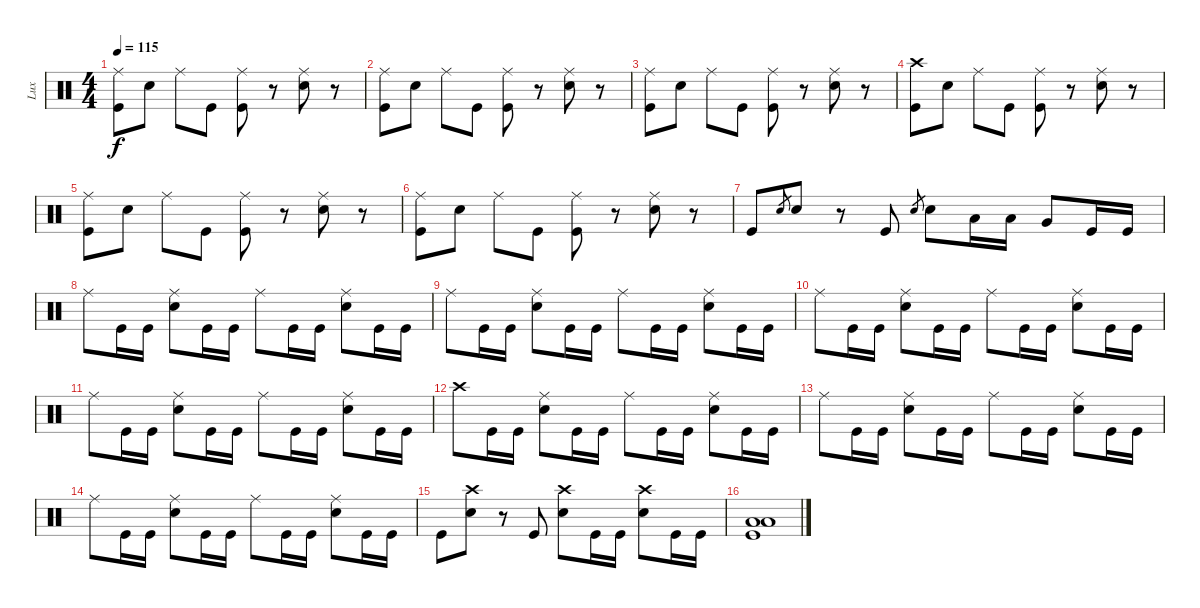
\track ("Lux" "Lux") {instrument percussion}
\staff {score}
\articulation defaults
\ts (4 4)
\tempo 115
\clef neutral
\ks c
("Ride (middle)" "Kick (hit)").8{dy f} "Snare (hit) 2".8 "Ride (middle)".8 "Kick (hit)".8 ("Ride (middle)" "Kick (hit)").8 r.8 ("Ride (middle)" "Snare (hit) 2").8 r.8 |
("Ride (middle)" "Kick (hit)").8 "Snare (hit) 2".8 "Ride (middle)".8 "Kick (hit)".8 ("Ride (middle)" "Kick (hit)").8 r.8 ("Ride (middle)" "Snare (hit) 2").8 r.8 |
("Ride (middle)" "Kick (hit)").8 "Snare (hit) 2".8 "Ride (middle)".8 "Kick (hit)".8 ("Ride (middle)" "Kick (hit)").8 r.8 ("Ride (middle)" "Snare (hit) 2").8 r.8 |
("Crash high (hit)" "Kick (hit)").8 "Snare (hit) 2".8 "Ride (middle)".8 "Kick (hit)".8 ("Ride (middle)" "Kick (hit)").8 r.8 ("Ride (middle)" "Snare (hit) 2").8 r.8 |
("Ride (middle)" "Kick (hit)").8 "Snare (hit) 2".8 "Ride (middle)".8 "Kick (hit)".8 ("Ride (middle)" "Kick (hit)").8 r.8 ("Ride (middle)" "Snare (hit) 2").8 r.8 |
("Ride (middle)" "Kick (hit)").8 "Snare (hit) 2".8 "Ride (middle)".8 "Kick (hit)".8 ("Ride (middle)" "Kick (hit)").8 r.8 ("Ride (middle)" "Snare (hit) 2").8 r.8 |
"Kick (hit)".8 "Snare (hit) 2".8{gr} "Snare (hit) 2".8 r.8 "Kick (hit)".8 "Snare (hit) 2".8{gr} "Snare (hit) 2".8 "Low Tom (hit)".16 "Low Tom (hit)".16 "Very Low Tom (hit)".8 "Kick (hit)".16 "Kick (hit)".16 |
"Ride (middle)".8 "Kick (hit)".16 "Kick (hit)".16 ("Ride (middle)" "Snare (hit) 2").8 "Kick (hit)".16 "Kick (hit)".16 "Ride (middle)".8 "Kick (hit)".16 "Kick (hit)".16 ("Ride (middle)" "Snare (hit) 2").8 "Kick (hit)".16 "Kick (hit)".16 |
"Ride (middle)".8 "Kick (hit)".16 "Kick (hit)".16 ("Ride (middle)" "Snare (hit) 2").8 "Kick (hit)".16 "Kick (hit)".16 "Ride (middle)".8 "Kick (hit)".16 "Kick (hit)".16 ("Ride (middle)" "Snare (hit) 2").8 "Kick (hit)".16 "Kick (hit)".16 |
"Ride (middle)".8 "Kick (hit)".16 "Kick (hit)".16 ("Ride (middle)" "Snare (hit) 2").8 "Kick (hit)".16 "Kick (hit)".16 "Ride (middle)".8 "Kick (hit)".16 "Kick (hit)".16 ("Ride (middle)" "Snare (hit) 2").8 "Kick (hit)".16 "Kick (hit)".16 |
"Ride (middle)".8 "Kick (hit)".16 "Kick (hit)".16 ("Ride (middle)" "Snare (hit) 2").8 "Kick (hit)".16 "Kick (hit)".16 "Ride (middle)".8 "Kick (hit)".16 "Kick (hit)".16 ("Ride (middle)" "Snare (hit) 2").8 "Kick (hit)".16 "Kick (hit)".16 |
"Crash high (hit)".8 "Kick (hit)".16 "Kick (hit)".16 ("Ride (middle)" "Snare (hit) 2").8 "Kick (hit)".16 "Kick (hit)".16 "Ride (middle)".8 "Kick (hit)".16 "Kick (hit)".16 ("Ride (middle)" "Snare (hit) 2").8 "Kick (hit)".16 "Kick (hit)".16 |
"Ride (middle)".8 "Kick (hit)".16 "Kick (hit)".16 ("Ride (middle)" "Snare (hit) 2").8 "Kick (hit)".16 "Kick (hit)".16 "Ride (middle)".8 "Kick (hit)".16 "Kick (hit)".16 ("Ride (middle)" "Snare (hit) 2").8 "Kick (hit)".16 "Kick (hit)".16 |
"Ride (middle)".8 "Kick (hit)".16 "Kick (hit)".16 ("Ride (middle)" "Snare (hit) 2").8 "Kick (hit)".16 "Kick (hit)".16 "Ride (middle)".8 "Kick (hit)".16 "Kick (hit)".16 ("Ride (middle)" "Snare (hit) 2").8 "Kick (hit)".16 "Kick (hit)".16 |
"Kick (hit)".8 ("Crash high (hit)" "Snare (hit) 2").8 r.8 "Kick (hit)".8 ("Crash high (hit)" "Snare (hit) 2").8 "Kick (hit)".16 "Kick (hit)".16 ("Crash high (hit)" "Snare (hit) 2").8 "Kick (hit)".16 "Kick (hit)".16 |
("Low Floor Tom (hit)" "Low Floor Tom (hit)" "Kick (hit)").1
